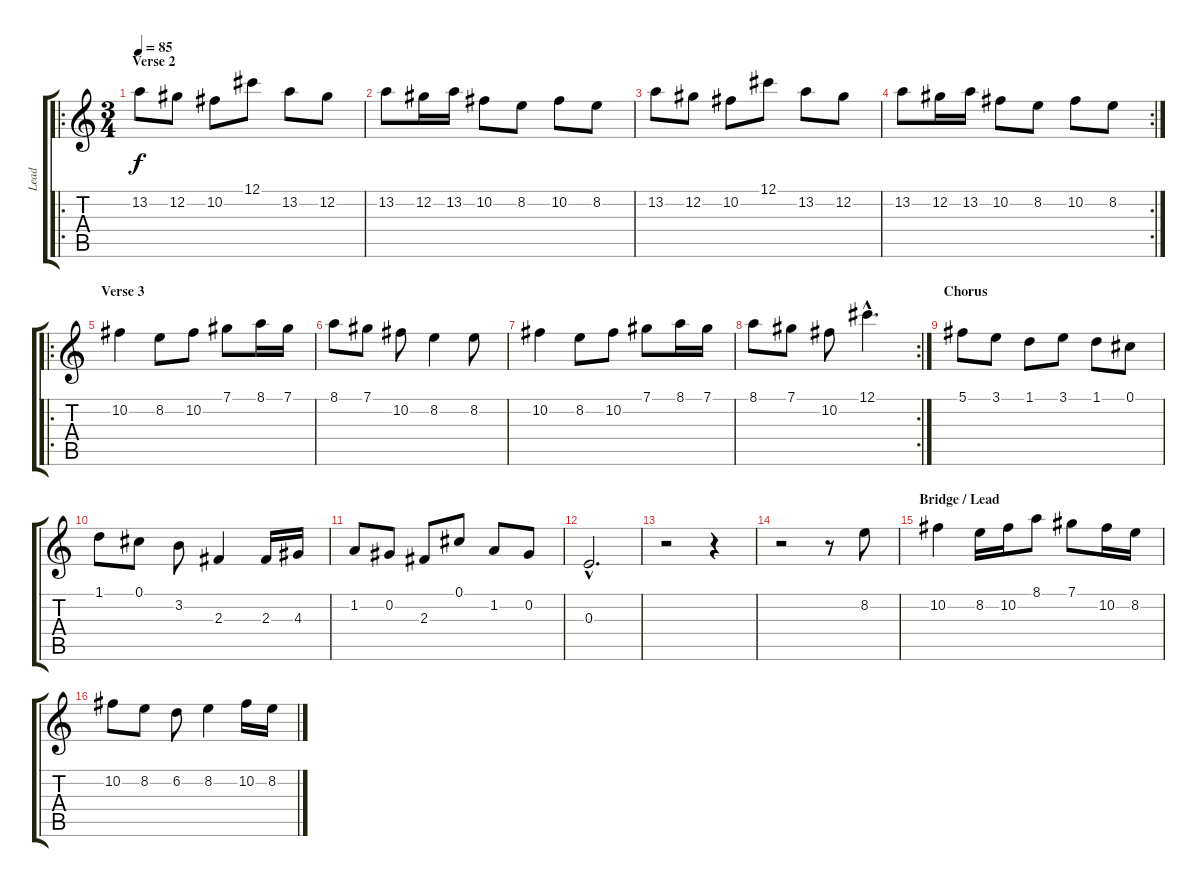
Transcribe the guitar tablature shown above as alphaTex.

\track ("Lead" "Lead") {instrument acousticguitarsteel}
\staff {score tabs}
\tuning (Db4 Ab3 E3 B2 Gb2 Db2) {hide}
\ro
\ts (3 4)
\section ("" "Verse 2")
\tempo 85
\clef g2
\ks c
13.2.8{dy f volume 13} 12.2.8 10.2.8 12.1.8 13.2.8 12.2.8 |
13.2.8 12.2.16 13.2.16 10.2.8 8.2.8 10.2.8 8.2.8 |
13.2.8 12.2.8 10.2.8 12.1.8 13.2.8 12.2.8 |
\rc 2
13.2.8 12.2.16 13.2.16 10.2.8 8.2.8 10.2.8 8.2.8 |
\ro
\section ("" "Verse 3")
10.2.4 8.2.8 10.2.8 7.1.8 8.1.16 7.1.16 |
8.1.8 7.1.8 10.2.8 8.2.4 8.2.8 |
10.2.4 8.2.8 10.2.8 7.1.8 8.1.16 7.1.16 |
\rc 2
8.1.8 7.1.8 10.2.8 12.1{hac}.4{d} |
\section ("" "Chorus")
5.1.8 3.1.8 1.1.8 3.1.8 1.1.8 0.1.8 |
1.1.8 0.1.8 3.2.8 2.3.4 2.3.16 4.3.16 |
1.2.8 0.2.8 2.3.8 0.1.8 1.2.8 0.2.8 |
0.3{hac}.2{d} |
r.2 r.4 |
r.2 r.8 8.2.8 |
\section ("" "Bridge / Lead")
10.2.4 8.2.16 10.2.16 8.1.8 7.1.8 10.2.16 8.2.16 |
10.2.8 8.2.8 6.2.8 8.2.4 10.2.16 8.2.16
